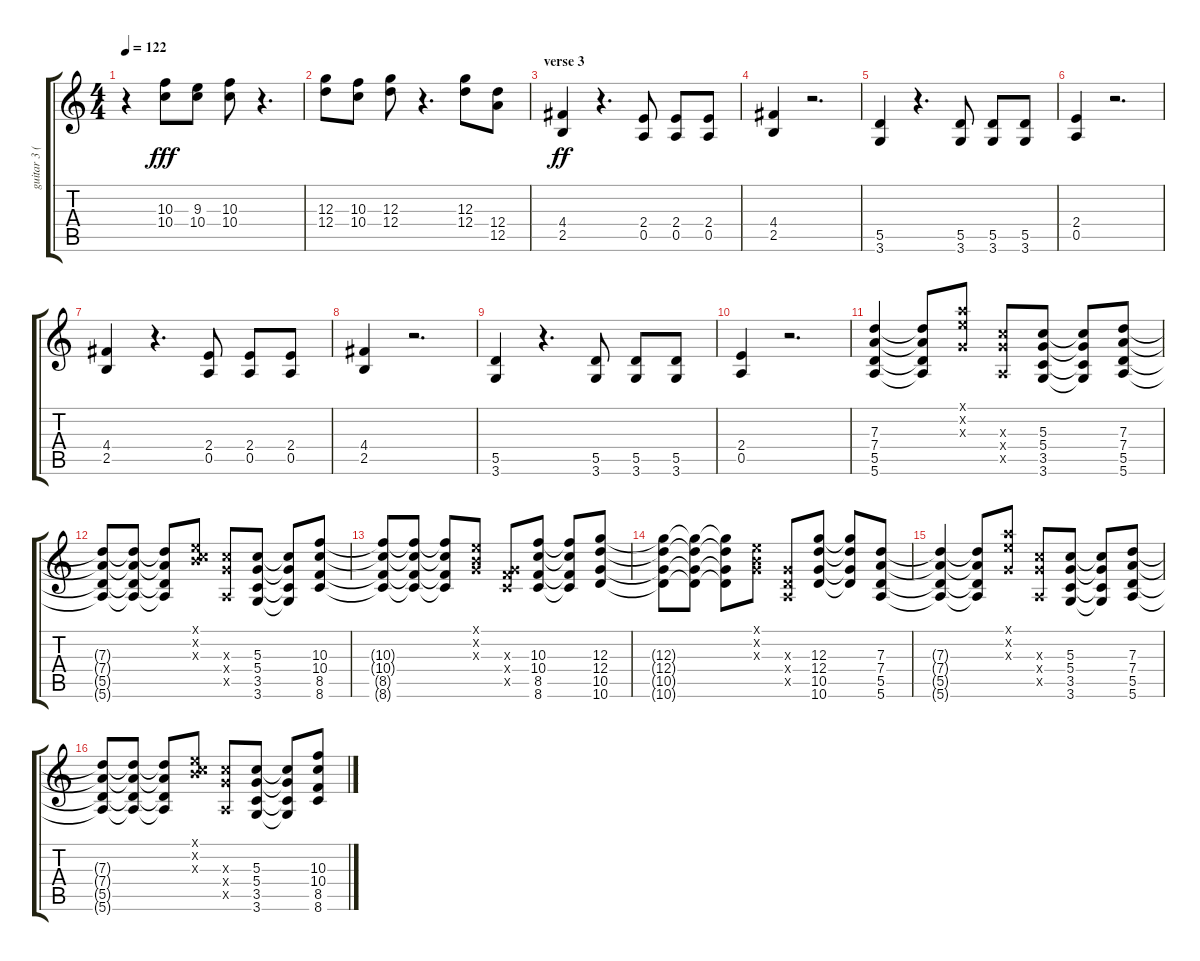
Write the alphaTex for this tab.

\track ("guitar 3 (right)" "guitar 3 (") {instrument distortionguitar}
\staff {score tabs}
\tuning (E4 B3 G3 D3 A2 E2) {hide}
\ts (4 4)
\tempo 122
\clef g2
\ks c
r.4{dy fff} (10.3 10.4).8 (9.3 10.4).8 (10.3 10.4).8 r.4{d} |
(12.3 12.4).8 (10.3 10.4).8 (12.3 12.4).8 r.4{d} (12.3 12.4).8 (12.4 12.5).8 |
\section ("" "verse 3")
(4.4 2.5).4{dy ff} r.4{d} (2.4 0.5).8 (2.4 0.5).8 (2.4 0.5).8 |
(4.4 2.5).4 r.2{d} |
(5.5 3.6).4 r.4{d} (5.5 3.6).8 (5.5 3.6).8 (5.5 3.6).8 |
(2.4 0.5).4 r.2{d} |
(4.4 2.5).4 r.4{d} (2.4 0.5).8 (2.4 0.5).8 (2.4 0.5).8 |
(4.4 2.5).4 r.2{d} |
(5.5 3.6).4 r.4{d} (5.5 3.6).8 (5.5 3.6).8 (5.5 3.6).8 |
(2.4 0.5).4 r.2{d} |
(7.3 7.4 5.5 5.6).4 (7.3{t} 7.4{t} 5.5{t} 5.6{t}).8 (5.1{x} 5.2{x} 0.3{x}).8 (5.3{x} 5.4{x} 0.5{x}).8 (5.3 5.4 3.5 3.6).8 (5.3{t} 5.4{t} 3.5{t} 3.6{t}).8 (7.3 7.4 5.5 5.6).8 |
(7.3{t} 7.4{t} 5.5{t} 5.6{t}).8 (7.3{t} 7.4{t} 5.5{t} 5.6{t}).8 (7.3{t} 7.4{t} 5.5{t} 5.6{t}).8 (0.1{x} 0.2{x} 5.3{x}).8 (5.3{x} 5.4{x} 0.5{x}).8 (5.3 5.4 3.5 3.6).8 (5.3{t} 5.4{t} 3.5{t} 3.6{t}).8 (10.3 10.4 8.5 8.6).8 |
(10.3{t} 10.4{t} 8.5{t} 8.6{t}).8 (10.3{t} 10.4{t} 8.5{t} 8.6{t}).8 (10.3{t} 10.4{t} 8.5{t} 8.6{t}).8 (0.1{x} 0.2{x} 0.3{x}).8 (0.3{x} 3.4{x} 3.5{x}).8 (10.3 10.4 8.5 8.6).8 (10.3{t} 10.4{t} 8.5{t} 8.6{t}).8 (12.3 12.4 10.5 10.6).8 |
(12.3{t} 12.4{t} 10.5{t} 10.6{t}).8 (12.3{t} 12.4{t} 10.5{t} 10.6{t}).8 (12.3{t} 12.4{t} 10.5{t} 10.6{t}).8 (0.1{x} 0.2{x} 0.3{x}).8 (0.3{x} 0.4{x} 0.5{x}).8 (12.3 12.4 10.5 10.6).8 (12.3{t} 12.4{t} 10.5{t} 10.6{t}).8 (7.3 7.4 5.5 5.6).8 |
(7.3{t} 7.4{t} 5.5{t} 5.6{t}).4 (7.3{t} 7.4{t} 5.5{t} 5.6{t}).8 (5.1{x} 5.2{x} 0.3{x}).8 (5.3{x} 5.4{x} 0.5{x}).8 (5.3 5.4 3.5 3.6).8 (5.3{t} 5.4{t} 3.5{t} 3.6{t}).8 (7.3 7.4 5.5 5.6).8 |
(7.3{t} 7.4{t} 5.5{t} 5.6{t}).8 (7.3{t} 7.4{t} 5.5{t} 5.6{t}).8 (7.3{t} 7.4{t} 5.5{t} 5.6{t}).8 (0.1{x} 0.2{x} 5.3{x}).8 (5.3{x} 5.4{x} 0.5{x}).8 (5.3 5.4 3.5 3.6).8 (5.3{t} 5.4{t} 3.5{t} 3.6{t}).8 (10.3 10.4 8.5 8.6).8
